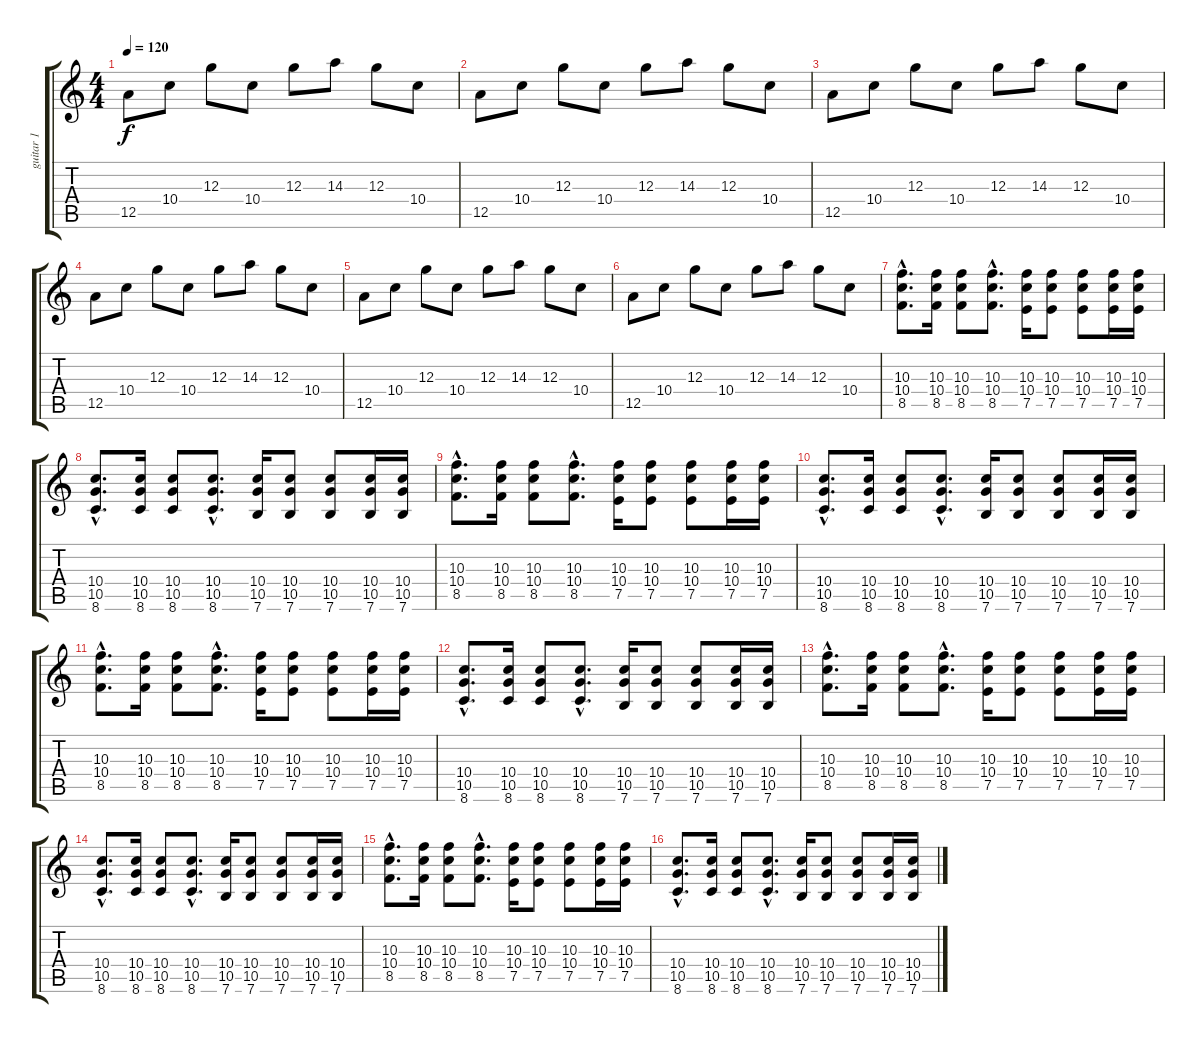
\track ("guitar 1" "guitar 1") {instrument acousticguitarnylon}
\staff {score tabs}
\tuning (E4 B3 G3 D3 A2 E2) {hide}
\ts (4 4)
\tempo 120
\clef g2
\ks c
12.5.8{dy f instrument acousticguitarnylon} 10.4.8 12.3.8 10.4.8 12.3.8 14.3.8 12.3.8 10.4.8 |
12.5.8{instrument acousticguitarnylon} 10.4.8 12.3.8 10.4.8 12.3.8 14.3.8 12.3.8 10.4.8 |
12.5.8{instrument acousticguitarnylon} 10.4.8 12.3.8 10.4.8 12.3.8 14.3.8 12.3.8 10.4.8 |
12.5.8{instrument acousticguitarnylon} 10.4.8 12.3.8 10.4.8 12.3.8 14.3.8 12.3.8 10.4.8 |
12.5.8{instrument acousticguitarnylon} 10.4.8 12.3.8 10.4.8 12.3.8 14.3.8 12.3.8 10.4.8 |
12.5.8{instrument acousticguitarnylon} 10.4.8 12.3.8 10.4.8 12.3.8 14.3.8 12.3.8 10.4.8 |
(10.3{hac} 10.4{hac} 8.5{hac}).8{d instrument distortionguitar} (10.3 10.4 8.5).16 (10.3 10.4 8.5).8 (10.3{hac} 10.4{hac} 8.5{hac}).8{d} (10.3 10.4 7.5).16 (10.3 10.4 7.5).8 (10.3 10.4 7.5).8 (10.3 10.4 7.5).16 (10.3 10.4 7.5).16 |
(10.4{hac} 10.5{hac} 8.6{hac}).8{d} (10.4 10.5 8.6).16 (10.4 10.5 8.6).8 (10.4{hac} 10.5{hac} 8.6{hac}).8{d} (10.4 10.5 7.6).16 (10.4 10.5 7.6).8 (10.4 10.5 7.6).8 (10.4 10.5 7.6).16 (10.4 10.5 7.6).16 |
(10.3{hac} 10.4{hac} 8.5{hac}).8{d} (10.3 10.4 8.5).16 (10.3 10.4 8.5).8 (10.3{hac} 10.4{hac} 8.5{hac}).8{d} (10.3 10.4 7.5).16 (10.3 10.4 7.5).8 (10.3 10.4 7.5).8 (10.3 10.4 7.5).16 (10.3 10.4 7.5).16 |
(10.4{hac} 10.5{hac} 8.6{hac}).8{d} (10.4 10.5 8.6).16 (10.4 10.5 8.6).8 (10.4{hac} 10.5{hac} 8.6{hac}).8{d} (10.4 10.5 7.6).16 (10.4 10.5 7.6).8 (10.4 10.5 7.6).8 (10.4 10.5 7.6).16 (10.4 10.5 7.6).16 |
(10.3{hac} 10.4{hac} 8.5{hac}).8{d} (10.3 10.4 8.5).16 (10.3 10.4 8.5).8 (10.3{hac} 10.4{hac} 8.5{hac}).8{d} (10.3 10.4 7.5).16 (10.3 10.4 7.5).8 (10.3 10.4 7.5).8 (10.3 10.4 7.5).16 (10.3 10.4 7.5).16 |
(10.4{hac} 10.5{hac} 8.6{hac}).8{d} (10.4 10.5 8.6).16 (10.4 10.5 8.6).8 (10.4{hac} 10.5{hac} 8.6{hac}).8{d} (10.4 10.5 7.6).16 (10.4 10.5 7.6).8 (10.4 10.5 7.6).8 (10.4 10.5 7.6).16 (10.4 10.5 7.6).16 |
(10.3{hac} 10.4{hac} 8.5{hac}).8{d} (10.3 10.4 8.5).16 (10.3 10.4 8.5).8 (10.3{hac} 10.4{hac} 8.5{hac}).8{d} (10.3 10.4 7.5).16 (10.3 10.4 7.5).8 (10.3 10.4 7.5).8 (10.3 10.4 7.5).16 (10.3 10.4 7.5).16 |
(10.4{hac} 10.5{hac} 8.6{hac}).8{d} (10.4 10.5 8.6).16 (10.4 10.5 8.6).8 (10.4{hac} 10.5{hac} 8.6{hac}).8{d} (10.4 10.5 7.6).16 (10.4 10.5 7.6).8 (10.4 10.5 7.6).8 (10.4 10.5 7.6).16 (10.4 10.5 7.6).16 |
(10.3{hac} 10.4{hac} 8.5{hac}).8{d} (10.3 10.4 8.5).16 (10.3 10.4 8.5).8 (10.3{hac} 10.4{hac} 8.5{hac}).8{d} (10.3 10.4 7.5).16 (10.3 10.4 7.5).8 (10.3 10.4 7.5).8 (10.3 10.4 7.5).16 (10.3 10.4 7.5).16 |
(10.4{hac} 10.5{hac} 8.6{hac}).8{d} (10.4 10.5 8.6).16 (10.4 10.5 8.6).8 (10.4{hac} 10.5{hac} 8.6{hac}).8{d} (10.4 10.5 7.6).16 (10.4 10.5 7.6).8 (10.4 10.5 7.6).8 (10.4 10.5 7.6).16 (10.4 10.5 7.6).16
